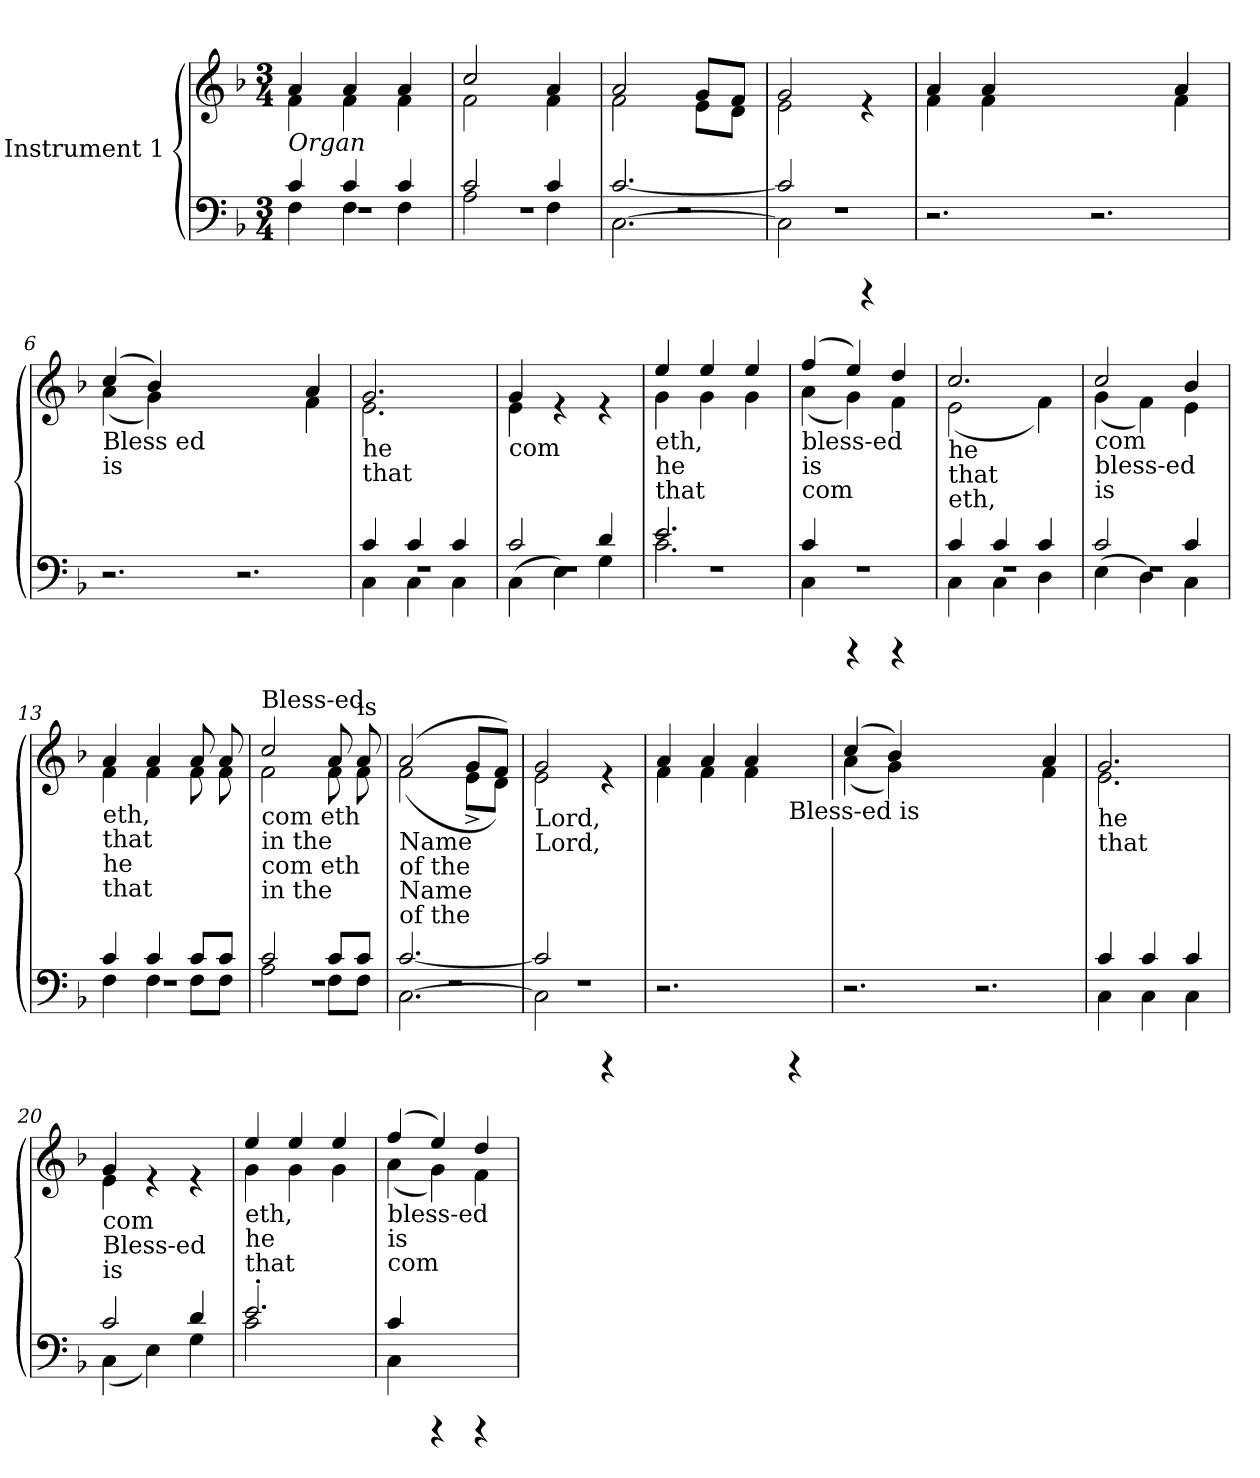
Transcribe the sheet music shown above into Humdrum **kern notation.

**kern	**kern
*part2	*part1
*staff2	*staff1
*I"Instrument 1	*I"Instrument 1
!!LO:PB:g=z
*stria5	*stria5
*clefF4	*clefG2
*k[b-]	*k[b-]
*F:	*F:
*M3/4	*M3/4
=1	=1
*^	*^
*	*^	*	*
!	!	!	!LO:TX:b:i:t=Organ	!
2.r	4c/	4F\	4a/	4f\
.	4c/	4F\	4a/	4f\
.	4c/	4F\	4a/	4f\
=2	=2	=2	=2	=2
2.r	2c/	2A\	2cc/	2f\
.	4c/	4F\	4a/	4f\
=3	=3	=3	=3	=3
2.r	[>2.c/	[<2.C\	2a/	2f\
.	.	.	8g/L	8e\L
.	.	.	8f/J	8d\J
=4	=4	=4	=4	=4
2.r	2c/]	2C\]	2g/	2e\
.	4rCCC	4ryy	4re	4ryy
*v	*v	*v	*	*
=5	=5	=5
2.r	4a/	4f\
.	4a/	4f\
.	2.ryy	2.ryy
2.r	.	.
.	4a/	4f\
=6	=6	=6
!	!LO:TX:b:t=Bless ed	!
!	!LO:TX:b:t=is	!
2.r	(>4cc/	(<4a\
.	4b-/)	4g\)
.	2.ryy	2.ryy
2.r	.	.
.	4a/	4f\
=7	=7	=7
*^	*	*
*	*^	*	*
!	!	!	!LO:TX:b:t=he	!
!	!	!	!LO:TX:b:t=that	!
2.r	4c/	4C\	2.g/	2.e\
.	4c/	4C\	.	.
.	4c/	4C\	.	.
!!LO:LB:g=z	!!
=8	=8	=8	=8	=8
!	!	!	!LO:TX:b:t=com	!
2.r	2c/	(<4C\	4g/	4e\
.	.	4E\)	4re	2ryy
.	4d/	4G\	4re	.
=9	=9	=9	=9	=9
!	!	!	!LO:TX:b:t=eth,	!
!	!	!	!LO:TX:b:t=he	!
!	!	!	!LO:TX:b:t=that	!
2.r	2.e/	2.c~>\	4ee/	4g\
.	.	.	4ee/	4g\
.	.	.	4ee/	4g\
=10	=10	=10	=10	=10
!	!	!	!LO:TX:b:t=bless-ed	!
!	!	!	!LO:TX:b:t=is	!
!	!	!	!LO:TX:b:t=com	!
2.r	4c/	4C\	(>4ff/	(<4a\
.	4rCCC	2ryy	4ee/)	4g\)
.	4rCCC	.	4dd/	4f\
=11	=11	=11	=11	=11
!	!	!	!LO:TX:b:t=he	!
!	!	!	!LO:TX:b:t=that	!
!	!	!	!LO:TX:b:t=eth,	!
2.r	4c/	4C\	2.cc/	(<2e\
.	4c/	4C\	.	.
.	4c/	4D\	.	4f\)
=12	=12	=12	=12	=12
!	!	!	!LO:TX:b:t=com	!
!	!	!	!LO:TX:b:t=bless-ed	!
!	!	!	!LO:TX:b:t=is	!
2.r	2c/	(<4E\	2cc/	(<4g\
.	.	4D\)	.	4f\)
.	4c/	4C\	4b-/	4e\
=13	=13	=13	=13	=13
!	!	!	!LO:TX:b:t=eth,	!
!	!	!	!LO:TX:b:t=that	!
!	!	!	!LO:TX:b:t=he	!
!	!	!	!LO:TX:b:t=that	!
2.r	4c/	4F\	4a/	4f\
.	4c/	4F\	4a/	4f\
.	8c/L	8F\L	8a/	8f\
.	8c/J	8F\J	8a/	8f\
=14	=14	=14	=14	=14
!	!	!	!LO:TX:a:t=Bless-ed	!
!	!	!	!LO:TX:b:t=com eth	!
!	!	!	!LO:TX:b:t=in the	!
!	!	!	!LO:TX:b:t=com eth	!
!	!	!	!LO:TX:b:t=in the	!
2.r	2c/	2A\	2cc/	2f\
.	8c/L	8F\L	8a/	8f\
!	!	!	!LO:TX:a:t=is	!
.	8c/J	8F\J	8a/	8f\
!!LO:LB:g=z	!!
=15	=15	=15	=15	=15
!	!	!	!LO:TX:b:t=Name	!
!	!	!	!LO:TX:b:t=of the	!
!	!	!	!LO:TX:b:t=Name	!
!	!	!	!LO:TX:b:t=of the	!
2.r	[>2.c/	[<2.C\	(>2a/	(<2f\
.	.	.	8g/L	8e^<\L
.	.	.	8f/J)	8d\J)
=16	=16	=16	=16	=16
!	!	!	!LO:TX:b:t=Lord,	!
!	!	!	!LO:TX:b:t=Lord,	!
2.r	2c/]	2C\]	2g/	2e\
.	4rCCC	4ryy	4re	4ryy
*v	*v	*v	*	*
=17	=17	=17
2.r	4a/	4f\
.	4a/	4f\
.	4a/	4f\
!	!LO:TX:b:t=Bless-ed is	!
4rCCC	4ryy	4ryy
=18	=18	=18
2.r	(>4cc/	(<4a\
.	4b-/)	4g\)
.	2.ryy	2.ryy
2.r	.	.
.	4a/	4f\
=19	=19	=19
*^	*	*
!	!	!LO:TX:b:t=he	!
!	!	!LO:TX:b:t=that	!
4c/	4C\	2.g/	2.e\
4c/	4C\	.	.
4c/	4C\	.	.
=20	=20	=20	=20
!	!	!LO:TX:b:t=com	!
!	!	!LO:TX:b:t=Bless-ed	!
!	!	!LO:TX:b:t=is	!
2c/	(<4C\	4g/	4e\
.	4E\)	4re	2ryy
4d/	4G\	4re	.
=21	=21	=21	=21
!	!	!LO:TX:b:t=eth,	!
!	!	!LO:TX:b:t=he	!
!	!	!LO:TX:b:t=that	!
2.e'>/	2c\	4ee/	4g\
.	.	4ee/	4g\
.	4ryy	4ee/	4g\
=22	=22	=22	=22
!	!	!LO:TX:b:t=bless-ed	!
!	!	!LO:TX:b:t=is	!
!	!	!LO:TX:b:t=com	!
4c/	4C\	(>4ff/	(<4a\
4rCCC	2ryy	4ee/)	4g\)
4rCCC	.	4dd/	4f\
*v	*v	*	*
*	*v	*v
=	=
*-	*-
